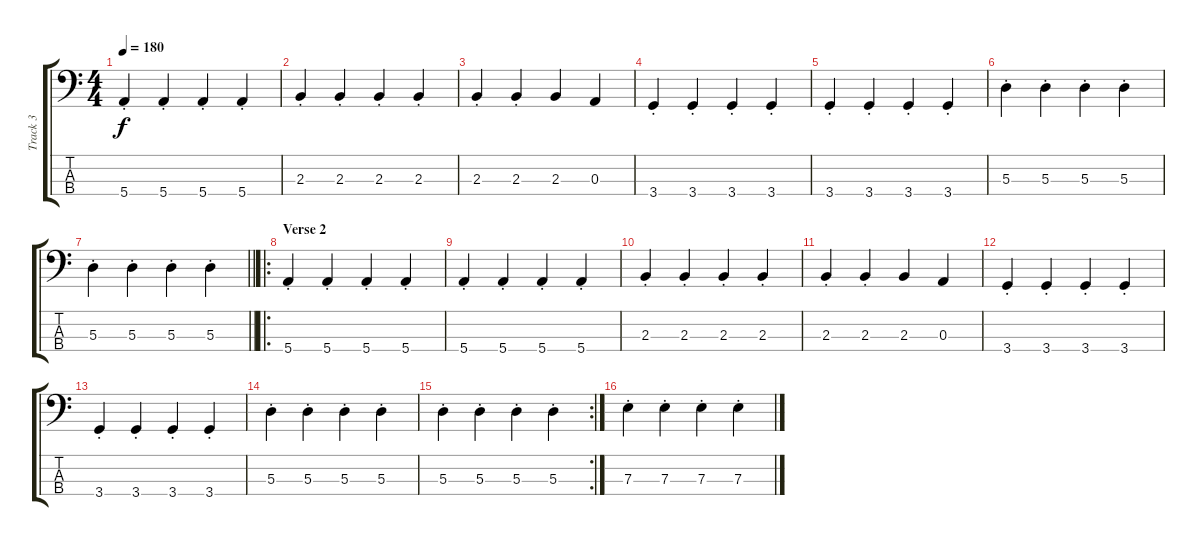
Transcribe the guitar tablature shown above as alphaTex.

\track ("Track 3" "Track 3") {instrument electricbasspick}
\staff {score tabs}
\tuning (G2 D2 A1 E1) {hide}
\ts (4 4)
\tempo 180
\clef f4
\ks c
5.4{st}.4{dy f} 5.4{st}.4 5.4{st}.4 5.4{st}.4 |
2.3{st}.4 2.3{st}.4 2.3{st}.4 2.3{st}.4 |
2.3{st}.4 2.3{st}.4 2.3.4 0.3.4 |
3.4{st}.4 3.4{st}.4 3.4{st}.4 3.4{st}.4 |
3.4{st}.4 3.4{st}.4 3.4{st}.4 3.4{st}.4 |
5.3{st}.4 5.3{st}.4 5.3{st}.4 5.3{st}.4 |
\barLineRight lightlight
5.3{st}.4 5.3{st}.4 5.3{st}.4 5.3{st}.4 |
\ro
\section ("" "Verse 2")
5.4{st}.4 5.4{st}.4 5.4{st}.4 5.4{st}.4 |
5.4{st}.4 5.4{st}.4 5.4{st}.4 5.4{st}.4 |
2.3{st}.4 2.3{st}.4 2.3{st}.4 2.3{st}.4 |
2.3{st}.4 2.3{st}.4 2.3.4 0.3.4 |
3.4{st}.4 3.4{st}.4 3.4{st}.4 3.4{st}.4 |
3.4{st}.4 3.4{st}.4 3.4{st}.4 3.4{st}.4 |
5.3{st}.4 5.3{st}.4 5.3{st}.4 5.3{st}.4 |
\rc 2
5.3{st}.4 5.3{st}.4 5.3{st}.4 5.3{st}.4 |
7.3{st}.4 7.3{st}.4 7.3{st}.4 7.3{st}.4
